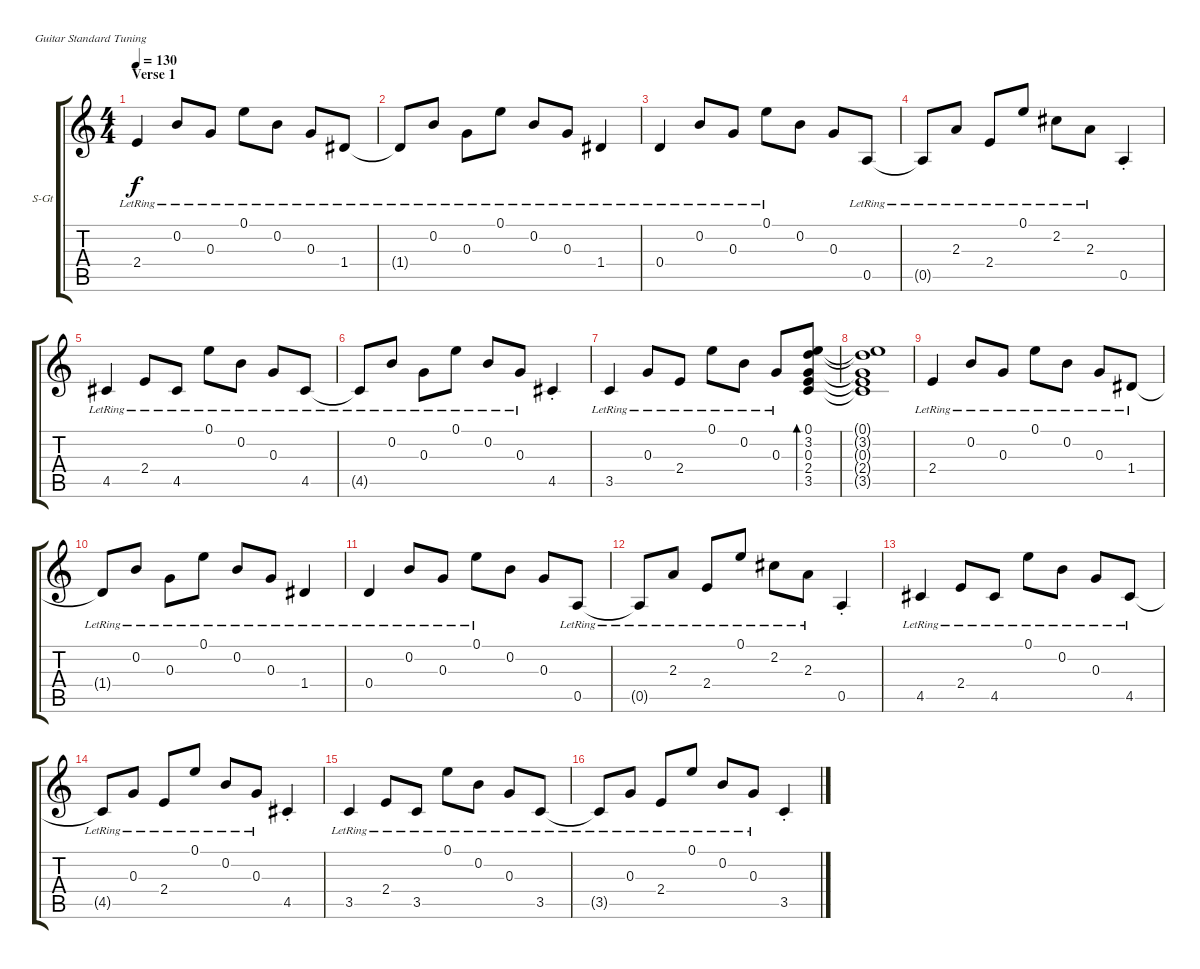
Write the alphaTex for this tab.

\defaultSystemsLayout 4
\bracketExtendMode groupsimilarinstruments
\firstSystemTrackNameOrientation horizontal
\otherSystemsTrackNameOrientation horizontal
\track ("Steel Guitar" "S-Gt") {instrument acousticguitarsteel}
\staff {score tabs}
\tuning (E4 B3 G3 D3 A2 E2)
\ts (4 4)
\section ("" "Verse 1")
\tempo 130
\clef g2
\ks c
2.4{lr}.4{dy f instrument acousticguitarsteel} 0.2{lr}.8 0.3{lr}.8 0.1{lr}.8 0.2{lr}.8 0.3{lr}.8 1.4{lr}.8 |
1.4{lr t}.8 0.2{lr}.8 0.3{lr}.8 0.1{lr}.8 0.2{lr}.8 0.3{lr}.8 1.4{lr}.4 |
0.4{lr}.4 0.2{lr}.8 0.3{lr}.8 0.1{lr}.8 0.2.8 0.3.8 0.5{lr}.8 |
0.5{lr t}.8 2.3{lr}.8 2.4{lr}.8 0.1{lr}.8 2.2{lr}.8 2.3{lr}.8 0.5{st}.4 |
4.5{lr}.4 2.4{lr}.8 4.5{lr}.8 0.1{lr}.8 0.2{lr}.8 0.3{lr}.8 4.5{lr}.8 |
4.5{lr t}.8 0.2{lr}.8 0.3{lr}.8 0.1{lr}.8 0.2{lr}.8 0.3{lr}.8 4.5{st}.4 |
3.5{lr}.4 0.3{lr}.8 2.4{lr}.8 0.1{lr}.8 0.2{lr}.8 0.3{lr}.8 (3.5 2.4 0.3 3.2 0.1).8{bd 240} |
(3.5{t} 2.4{t} 0.3{t} 3.2{t} 0.1{t}).1 |
2.4{lr}.4 0.2{lr}.8 0.3{lr}.8 0.1{lr}.8 0.2{lr}.8 0.3{lr}.8 1.4{lr}.8 |
1.4{lr t}.8 0.2{lr}.8 0.3{lr}.8 0.1{lr}.8 0.2{lr}.8 0.3{lr}.8 1.4{lr}.4 |
0.4{lr}.4 0.2{lr}.8 0.3{lr}.8 0.1{lr}.8 0.2.8 0.3.8 0.5{lr}.8 |
0.5{lr t}.8 2.3{lr}.8 2.4{lr}.8 0.1{lr}.8 2.2{lr}.8 2.3{lr}.8 0.5{st}.4 |
4.5{lr}.4 2.4{lr}.8 4.5{lr}.8 0.1{lr}.8 0.2{lr}.8 0.3{lr}.8 4.5{lr}.8 |
4.5{lr t}.8 0.3{lr}.8 2.4{lr}.8 0.1{lr}.8 0.2{lr}.8 0.3{lr}.8 4.5{st}.4 |
3.5{lr}.4 2.4{lr}.8 3.5{lr}.8 0.1{lr}.8 0.2{lr}.8 0.3{lr}.8 3.5{lr}.8 |
3.5{lr t}.8 0.3{lr}.8 2.4{lr}.8 0.1{lr}.8 0.2{lr}.8 0.3{lr}.8 3.5{st}.4
